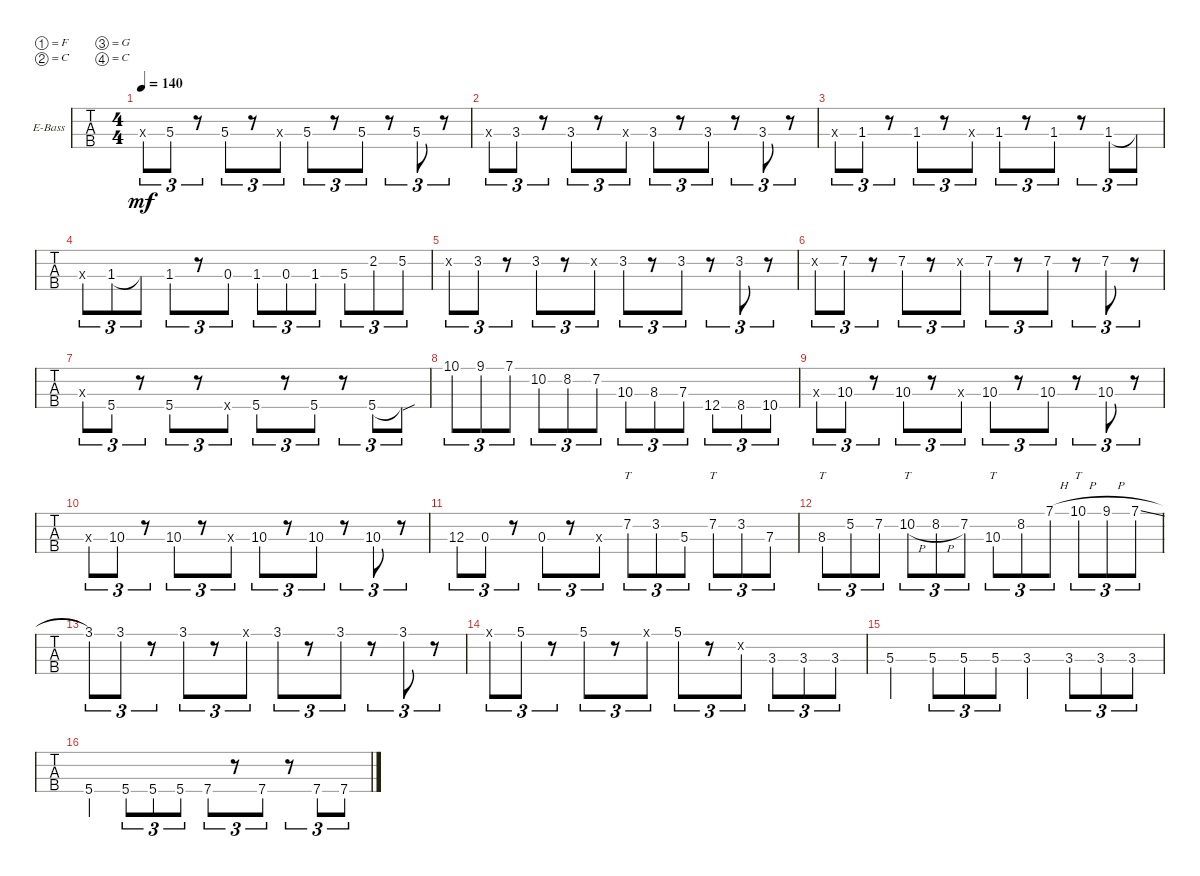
\defaultSystemsLayout 4
\bracketExtendMode groupsimilarinstruments
\firstSystemTrackNameOrientation horizontal
\otherSystemsTrackNameOrientation horizontal
\track ("Electric Bass" "E-Bass") {instrument electricbassfinger}
\staff {tabs}
\tuning (F2 C2 G1 C1)
\ts (4 4)
\tempo 140
\clef f4
\ks c
5.3{x}.8{tu (3 2) dy mf} 5.3.8{tu (3 2)} r.8{tu (3 2)} 5.3.8{tu (3 2)} r.8{tu (3 2)} 8.3{x}.8{tu (3 2)} 5.3.8{tu (3 2)} r.8{tu (3 2)} 5.3.8{tu (3 2)} r.8{tu (3 2)} 5.3.8{tu (3 2)} r.8{tu (3 2)} |
0.3{x}.8{tu (3 2)} 3.3.8{tu (3 2)} r.8{tu (3 2)} 3.3.8{tu (3 2)} r.8{tu (3 2)} 0.3{x}.8{tu (3 2)} 3.3.8{tu (3 2)} r.8{tu (3 2)} 3.3.8{tu (3 2)} r.8{tu (3 2)} 3.3.8{tu (3 2)} r.8{tu (3 2)} |
0.3{x}.8{tu (3 2)} 1.3.8{tu (3 2)} r.8{tu (3 2)} 1.3.8{tu (3 2)} r.8{tu (3 2)} 0.3{x}.8{tu (3 2)} 1.3.8{tu (3 2)} r.8{tu (3 2)} 1.3.8{tu (3 2)} r.8{tu (3 2)} 1.3.8{tu (3 2)} 1.3{t}.8{tu (3 2)} |
0.3{x}.8{tu (3 2)} 1.3.8{tu (3 2)} 1.3{t}.8{tu (3 2)} 1.3.8{tu (3 2)} r.8{tu (3 2)} 0.3{st}.8{tu (3 2)} 1.3{st}.8{tu (3 2)} 0.3{st}.8{tu (3 2)} 1.3{st}.8{tu (3 2)} 5.3.8{tu (3 2)} 2.2.8{tu (3 2)} 5.2.8{tu (3 2)} |
3.2{x}.8{tu (3 2)} 3.2.8{tu (3 2)} r.8{tu (3 2)} 3.2.8{tu (3 2)} r.8{tu (3 2)} 0.2{x}.8{tu (3 2)} 3.2.8{tu (3 2)} r.8{tu (3 2)} 3.2.8{tu (3 2)} r.8{tu (3 2)} 3.2.8{tu (3 2)} r.8{tu (3 2)} |
5.2{x}.8{tu (3 2)} 7.2.8{tu (3 2)} r.8{tu (3 2)} 7.2.8{tu (3 2)} r.8{tu (3 2)} 0.2{x}.8{tu (3 2)} 7.2.8{tu (3 2)} r.8{tu (3 2)} 7.2.8{tu (3 2)} r.8{tu (3 2)} 7.2.8{tu (3 2)} r.8{tu (3 2)} |
0.3{x}.8{tu (3 2)} 5.4.8{tu (3 2)} r.8{tu (3 2)} 5.4.8{tu (3 2)} r.8{tu (3 2)} 0.4{x}.8{tu (3 2)} 5.4.8{tu (3 2)} r.8{tu (3 2)} 5.4.8{tu (3 2)} r.8{tu (3 2)} 5.4.8{tu (3 2)} 5.4{sou t}.8{tu (3 2)} |
10.1.8{tu (3 2)} 9.1.8{tu (3 2)} 7.1.8{tu (3 2)} 10.2.8{tu (3 2)} 8.2.8{tu (3 2)} 7.2.8{tu (3 2)} 10.3.8{tu (3 2)} 8.3.8{tu (3 2)} 7.3.8{tu (3 2)} 12.4.8{tu (3 2)} 8.4.8{tu (3 2)} 10.4.8{tu (3 2)} |
0.3{x}.8{tu (3 2)} 10.3.8{tu (3 2)} r.8{tu (3 2)} 10.3.8{tu (3 2)} r.8{tu (3 2)} 1.3{x}.8{tu (3 2)} 10.3.8{tu (3 2)} r.8{tu (3 2)} 10.3.8{tu (3 2)} r.8{tu (3 2)} 10.3.8{tu (3 2)} r.8{tu (3 2)} |
0.3{x}.8{tu (3 2)} 10.3.8{tu (3 2)} r.8{tu (3 2)} 10.3.8{tu (3 2)} r.8{tu (3 2)} 1.3{x}.8{tu (3 2)} 10.3.8{tu (3 2)} r.8{tu (3 2)} 10.3.8{tu (3 2)} r.8{tu (3 2)} 10.3.8{tu (3 2)} r.8{tu (3 2)} |
12.3.8{tu (3 2)} 0.3.8{tu (3 2)} r.8{tu (3 2)} 0.3.8{tu (3 2)} r.8{tu (3 2)} 0.3{x}.8{tu (3 2)} 7.2.8{tt tu (3 2)} 3.2.8{tu (3 2)} 5.3.8{tu (3 2)} 7.2.8{tt tu (3 2)} 3.2.8{tu (3 2)} 7.3.8{tu (3 2)} |
8.3.8{tt tu (3 2)} 5.2.8{tu (3 2)} 7.2.8{tu (3 2)} 10.2{h}.8{tt tu (3 2)} 8.2{h}.8{tu (3 2)} 7.2.8{tu (3 2)} 10.3.8{tt tu (3 2)} 8.2.8{tu (3 2)} 7.1{h}.8{tu (3 2)} 10.1{h}.8{tt tu (3 2)} 9.1{h}.8{tu (3 2)} 7.1{sl}.8{tu (3 2)} |
3.1.8{tu (3 2)} 3.1.8{tu (3 2)} r.8{tu (3 2)} 3.1.8{tu (3 2)} r.8{tu (3 2)} 0.1{x}.8{tu (3 2)} 3.1.8{tu (3 2)} r.8{tu (3 2)} 3.1.8{tu (3 2)} r.8{tu (3 2)} 3.1.8{tu (3 2)} r.8{tu (3 2)} |
0.1{x}.8{tu (3 2)} 5.1.8{tu (3 2)} r.8{tu (3 2)} 5.1.8{tu (3 2)} r.8{tu (3 2)} 0.1{x}.8{tu (3 2)} 5.1.8{tu (3 2)} r.8{tu (3 2)} 0.2{x}.8{tu (3 2)} 3.3.8{tu (3 2)} 3.3.8{tu (3 2)} 3.3.8{tu (3 2)} |
5.3.4 5.3.8{tu (3 2)} 5.3.8{tu (3 2)} 5.3.8{tu (3 2)} 3.3.4 3.3.8{tu (3 2)} 3.3.8{tu (3 2)} 3.3.8{tu (3 2)} |
5.4.4 5.4.8{tu (3 2)} 5.4.8{tu (3 2)} 5.4.8{tu (3 2)} 7.4.8{tu (3 2)} r.8{tu (3 2)} 7.4.8{tu (3 2)} r.8{tu (3 2)} 7.4.8{tu (3 2)} 7.4.8{tu (3 2)}
